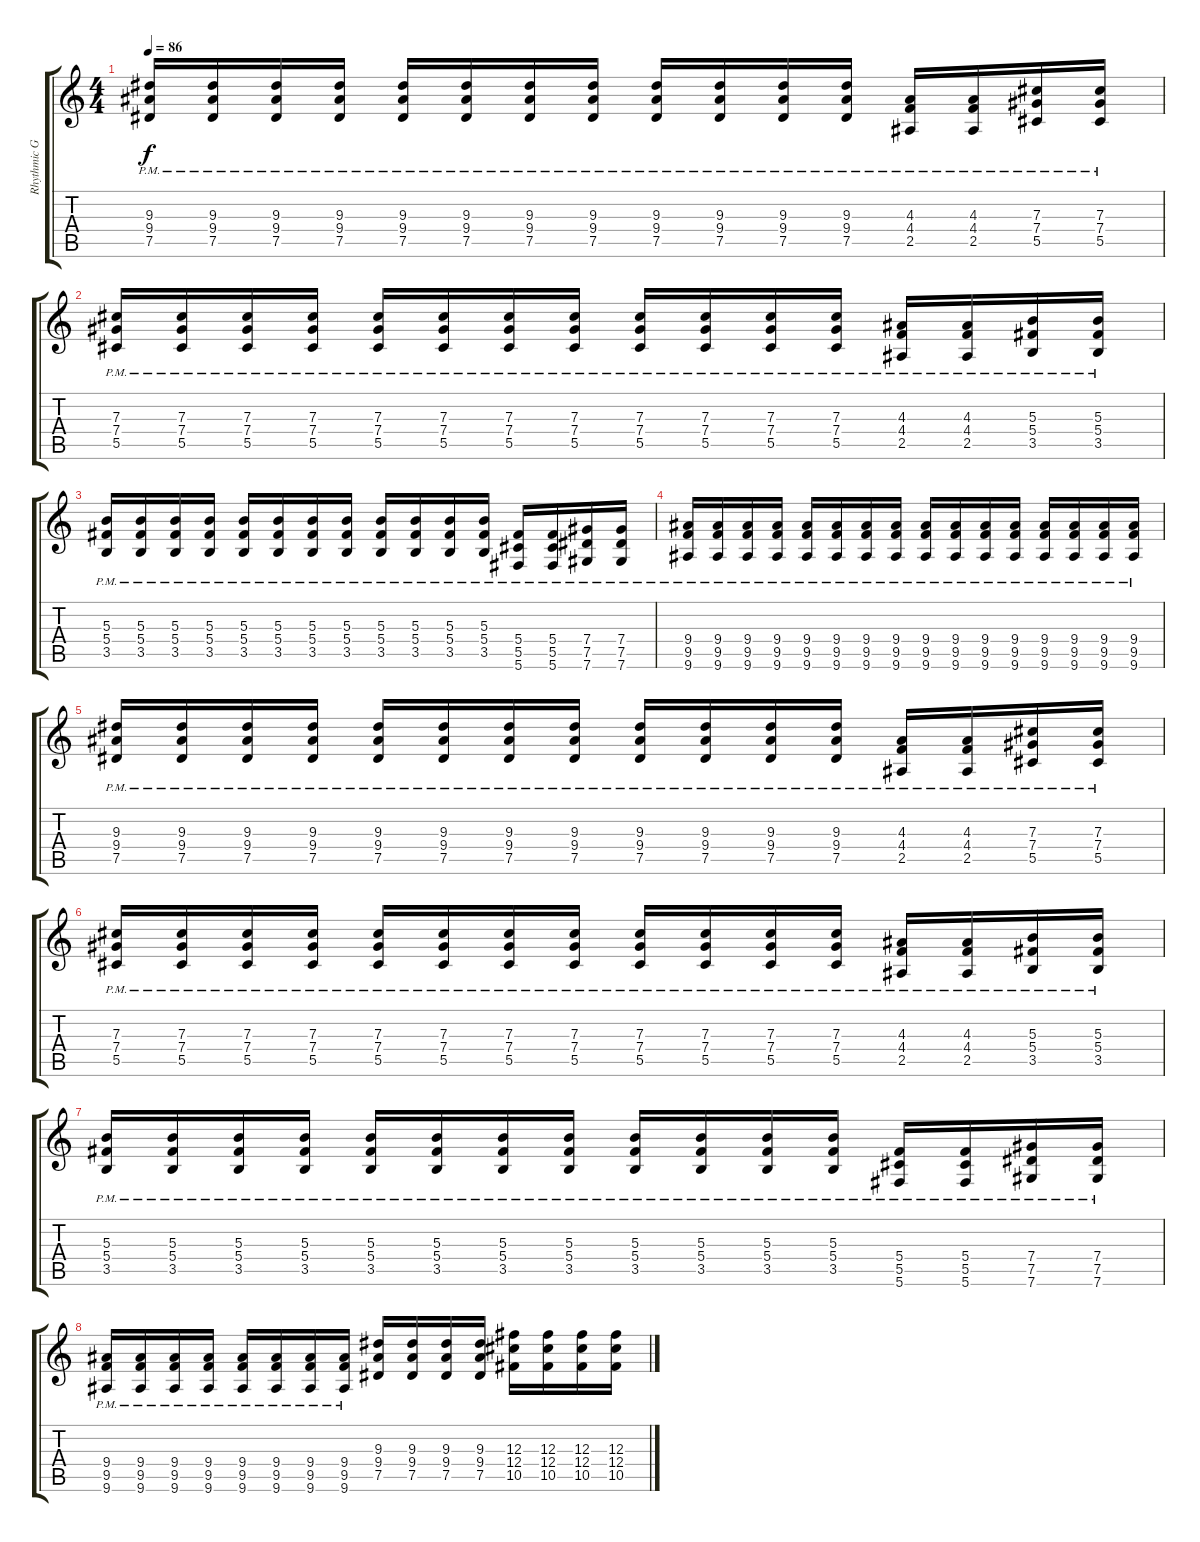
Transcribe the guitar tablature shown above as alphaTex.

\track ("Rhythmic Guitar" "Rhythmic G") {instrument distortionguitar}
\staff {score tabs}
\tuning (Eb4 Bb3 Gb3 Db3 Ab2 Db2) {hide}
\ts (4 4)
\tempo 86
\clef g2
\ks c
(9.3{pm} 9.4{pm} 7.5{pm}).16{dy f} (9.3{pm} 9.4{pm} 7.5{pm}).16 (9.3{pm} 9.4{pm} 7.5{pm}).16 (9.3{pm} 9.4{pm} 7.5{pm}).16 (9.3{pm} 9.4{pm} 7.5{pm}).16 (9.3{pm} 9.4{pm} 7.5{pm}).16 (9.3{pm} 9.4{pm} 7.5{pm}).16 (9.3{pm} 9.4{pm} 7.5{pm}).16 (9.3{pm} 9.4{pm} 7.5{pm}).16 (9.3{pm} 9.4{pm} 7.5{pm}).16 (9.3{pm} 9.4{pm} 7.5{pm}).16 (9.3{pm} 9.4{pm} 7.5{pm}).16 (4.3{pm} 4.4{pm} 2.5{pm}).16 (4.3{pm} 4.4{pm} 2.5{pm}).16 (7.3{pm} 7.4{pm} 5.5{pm}).16 (7.3{pm} 7.4{pm} 5.5{pm}).16 |
(7.3{pm} 7.4{pm} 5.5{pm}).16 (7.3{pm} 7.4{pm} 5.5{pm}).16 (7.3{pm} 7.4{pm} 5.5{pm}).16 (7.3{pm} 7.4{pm} 5.5{pm}).16 (7.3{pm} 7.4{pm} 5.5{pm}).16 (7.3{pm} 7.4{pm} 5.5{pm}).16 (7.3{pm} 7.4{pm} 5.5{pm}).16 (7.3{pm} 7.4{pm} 5.5{pm}).16 (7.3{pm} 7.4{pm} 5.5{pm}).16 (7.3{pm} 7.4{pm} 5.5{pm}).16 (7.3{pm} 7.4{pm} 5.5{pm}).16 (7.3{pm} 7.4{pm} 5.5{pm}).16 (4.3{pm} 4.4{pm} 2.5{pm}).16 (4.3{pm} 4.4{pm} 2.5{pm}).16 (5.3{pm} 5.4{pm} 3.5{pm}).16 (5.3{pm} 5.4{pm} 3.5{pm}).16 |
(5.3{pm} 5.4{pm} 3.5{pm}).16 (5.3{pm} 5.4{pm} 3.5{pm}).16 (5.3{pm} 5.4{pm} 3.5{pm}).16 (5.3{pm} 5.4{pm} 3.5{pm}).16 (5.3{pm} 5.4{pm} 3.5{pm}).16 (5.3{pm} 5.4{pm} 3.5{pm}).16 (5.3{pm} 5.4{pm} 3.5{pm}).16 (5.3{pm} 5.4{pm} 3.5{pm}).16 (5.3{pm} 5.4{pm} 3.5{pm}).16 (5.3{pm} 5.4{pm} 3.5{pm}).16 (5.3{pm} 5.4{pm} 3.5{pm}).16 (5.3{pm} 5.4{pm} 3.5{pm}).16 (5.4{pm} 5.5{pm} 5.6{pm}).16 (5.4{pm} 5.5{pm} 5.6{pm}).16 (7.4{pm} 7.5{pm} 7.6{pm}).16 (7.4{pm} 7.5{pm} 7.6{pm}).16 |
(9.4{pm} 9.5{pm} 9.6{pm}).16 (9.4{pm} 9.5{pm} 9.6{pm}).16 (9.4{pm} 9.5{pm} 9.6{pm}).16 (9.4{pm} 9.5{pm} 9.6{pm}).16 (9.4{pm} 9.5{pm} 9.6{pm}).16 (9.4{pm} 9.5{pm} 9.6{pm}).16 (9.4{pm} 9.5{pm} 9.6{pm}).16 (9.4{pm} 9.5{pm} 9.6{pm}).16 (9.4{pm} 9.5{pm} 9.6{pm}).16 (9.4{pm} 9.5{pm} 9.6{pm}).16 (9.4{pm} 9.5{pm} 9.6{pm}).16 (9.4{pm} 9.5{pm} 9.6{pm}).16 (9.4{pm} 9.5{pm} 9.6{pm}).16 (9.4{pm} 9.5{pm} 9.6{pm}).16 (9.4{pm} 9.5{pm} 9.6{pm}).16 (9.4{pm} 9.5{pm} 9.6{pm}).16 |
(9.3{pm} 9.4{pm} 7.5{pm}).16 (9.3{pm} 9.4{pm} 7.5{pm}).16 (9.3{pm} 9.4{pm} 7.5{pm}).16 (9.3{pm} 9.4{pm} 7.5{pm}).16 (9.3{pm} 9.4{pm} 7.5{pm}).16 (9.3{pm} 9.4{pm} 7.5{pm}).16 (9.3{pm} 9.4{pm} 7.5{pm}).16 (9.3{pm} 9.4{pm} 7.5{pm}).16 (9.3{pm} 9.4{pm} 7.5{pm}).16 (9.3{pm} 9.4{pm} 7.5{pm}).16 (9.3{pm} 9.4{pm} 7.5{pm}).16 (9.3{pm} 9.4{pm} 7.5{pm}).16 (4.3{pm} 4.4{pm} 2.5{pm}).16 (4.3{pm} 4.4{pm} 2.5{pm}).16 (7.3{pm} 7.4{pm} 5.5{pm}).16 (7.3{pm} 7.4{pm} 5.5{pm}).16 |
(7.3{pm} 7.4{pm} 5.5{pm}).16 (7.3{pm} 7.4{pm} 5.5{pm}).16 (7.3{pm} 7.4{pm} 5.5{pm}).16 (7.3{pm} 7.4{pm} 5.5{pm}).16 (7.3{pm} 7.4{pm} 5.5{pm}).16 (7.3{pm} 7.4{pm} 5.5{pm}).16 (7.3{pm} 7.4{pm} 5.5{pm}).16 (7.3{pm} 7.4{pm} 5.5{pm}).16 (7.3{pm} 7.4{pm} 5.5{pm}).16 (7.3{pm} 7.4{pm} 5.5{pm}).16 (7.3{pm} 7.4{pm} 5.5{pm}).16 (7.3{pm} 7.4{pm} 5.5{pm}).16 (4.3{pm} 4.4{pm} 2.5{pm}).16 (4.3{pm} 4.4{pm} 2.5{pm}).16 (5.3{pm} 5.4{pm} 3.5{pm}).16 (5.3{pm} 5.4{pm} 3.5{pm}).16 |
(5.3{pm} 5.4{pm} 3.5{pm}).16 (5.3{pm} 5.4{pm} 3.5{pm}).16 (5.3{pm} 5.4{pm} 3.5{pm}).16 (5.3{pm} 5.4{pm} 3.5{pm}).16 (5.3{pm} 5.4{pm} 3.5{pm}).16 (5.3{pm} 5.4{pm} 3.5{pm}).16 (5.3{pm} 5.4{pm} 3.5{pm}).16 (5.3{pm} 5.4{pm} 3.5{pm}).16 (5.3{pm} 5.4{pm} 3.5{pm}).16 (5.3{pm} 5.4{pm} 3.5{pm}).16 (5.3{pm} 5.4{pm} 3.5{pm}).16 (5.3{pm} 5.4{pm} 3.5{pm}).16 (5.4{pm} 5.5{pm} 5.6{pm}).16 (5.4{pm} 5.5{pm} 5.6{pm}).16 (7.4{pm} 7.5{pm} 7.6{pm}).16 (7.4{pm} 7.5{pm} 7.6{pm}).16 |
(9.4{pm} 9.5{pm} 9.6{pm}).16 (9.4{pm} 9.5{pm} 9.6{pm}).16 (9.4{pm} 9.5{pm} 9.6{pm}).16 (9.4{pm} 9.5{pm} 9.6{pm}).16 (9.4{pm} 9.5{pm} 9.6{pm}).16 (9.4{pm} 9.5{pm} 9.6{pm}).16 (9.4{pm} 9.5{pm} 9.6{pm}).16 (9.4{pm} 9.5{pm} 9.6{pm}).16 (9.3 9.4 7.5).16 (9.3 9.4 7.5).16 (9.3 9.4 7.5).16 (9.3 9.4 7.5).16 (12.3 12.4 10.5).16 (12.3 12.4 10.5).16 (12.3 12.4 10.5).16 (12.3 12.4 10.5).16
